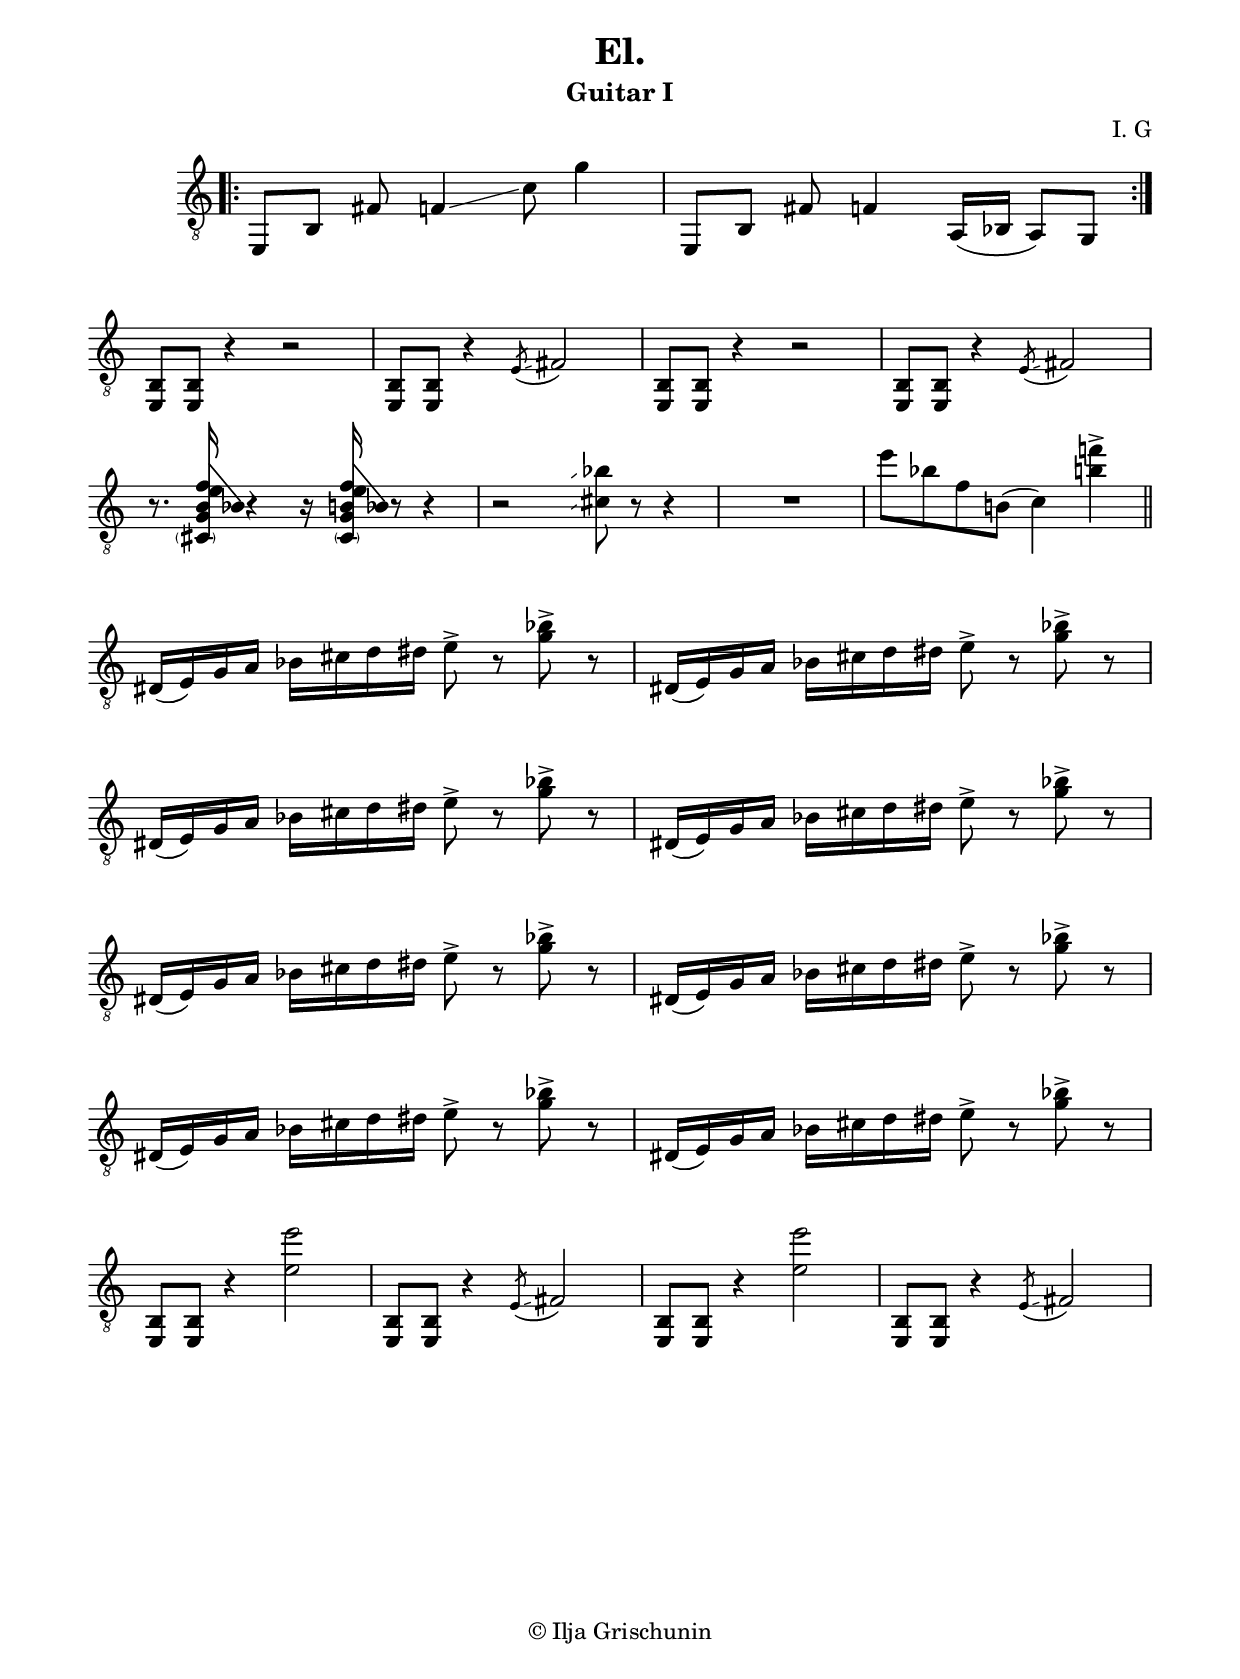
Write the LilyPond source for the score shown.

\version "2.19.15"

\language "deutsch"

\paper {
  #(set-paper-size "a4")
  top-system-spacing.basic-distance = #15
  top-markup-spacing.basic-distance = #8
  markup-system-spacing.basic-distance = #15
  system-system-spacing.basic-distance = #15
  last-bottom-spacing.basic-distance = #15
  left-margin = 15
  right-margin = 15
  %two-sided = ##t
  %inner-margin = 25
  %outer-margin = 15
}

\layout {
  \context {
    \Score
    \remove "Bar_number_engraver"
  }
}

\header{
  title = "El."
  subtitle = "Guitar I"
  composer = "I. G"
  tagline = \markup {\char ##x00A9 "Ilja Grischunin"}
}

\include "noteHeads.ly"
\version "2.19.15"

\language "deutsch"

tema = \relative {
  \clef "treble_8"
  \time 4/4
  \override Staff.TimeSignature.stencil = ##f
  e,8[ h'] fis'
  %\once \override Glissando.bound-details.left.X = #33
  f4\glissando c'8 g'4
  e,,8 h' fis'\noBeam f4 a,16( b a8) g
}



\version "2.19.15"

\language "deutsch"

\include "noteHeads.ly"
\version "2.19.15"

\language "deutsch"

tema = \relative {
  \clef "treble_8"
  \time 4/4
  \override Staff.TimeSignature.stencil = ##f
  e,8[ h'] fis'
  %\once \override Glissando.bound-details.left.X = #33
  f4\glissando c'8 g'4
  e,,8 h' fis'\noBeam f4 a,16( b a8) g
}




EGtOne = \relative {
  \clef "treble_8"
  \time 4/4
  \override Staff.TimeSignature.stencil = ##f
  \bar ".|:"
  \tema
  \bar ":|."
  \break
  \repeat unfold 2 {
    <e, h'>8 q r4 r2 <e h'>8 q r4 \acciaccatura e'8 \glissando fis2
  }
  %<e, h'>8 q r4 r2 <e h'>8 q r4 \acciaccatura e'8 \glissando fis2
  \break
  r8.
  \override Stem #'(details lengths) = #'(5)
  <<
    {
      \once \override Stem #'length = #22
      \displaceHeads #'(0 0 0 1 -1)
      <\parenthesize cis g' h e f>16
    }
    \\
    {
      \voiceThree
      \once \override NoteHead #'X-offset = #2
      \once \override Stem #'rotation = #'(40 0 0)
      \once \override Stem #'extra-offset = #'(0.2 . -0.2)
      \once \override Stem #'length = #9.5
      \hide Flag
      %\once \override Flag.stencil = ##f
      \once \override Accidental #'extra-offset = #'(3.7 . 0)
      b'
    }
  >>
  r4 r16
  <<
    {
      \once \override Stem #'length = #22
      \displaceHeads #'(0 0 0 1 -1)
      <\parenthesize cis, g' h! e f>16
    }
    \\
    {
      \voiceThree
      \once \override NoteHead #'X-offset = #2
      \once \override Stem #'rotation = #'(40 0 0)
      \once \override Stem #'extra-offset = #'(0.2 . -0.2)
      \once \override Stem #'length = #9.5
      \hide Flag
      %\once \override Flag.stencil = ##f
      \once \override Accidental #'extra-offset = #'(4.7 . 0)
      b'
    }
  >>
  r8 r4 |
  \revert Stem #'details
  r2 \hideNotes
  \grace { <a g'>16\glissando }
  \unHideNotes
  <cis b'>8 r r4
  R1 e'8 b f h,!( c4) <h'! f'!>->
  \bar "||"
  \break
  \repeat unfold 4 {
    \repeat unfold 2 {
      dis,,16( e) g a b cis d dis e8-> r <g b>-> r
    }
    \break
  }
  \repeat unfold 2 {
    <e,, h'>8 q r4 <e'' e'>2 <e,, h'>8 q r4 \acciaccatura e'8 \glissando fis2
  }
  %<e, h'>8 q r4 <e'' e'>2 <e,, h'>8 q r4 \acciaccatura e'8 \glissando fis2
}




\score {
  \new Staff \EGtOne
}